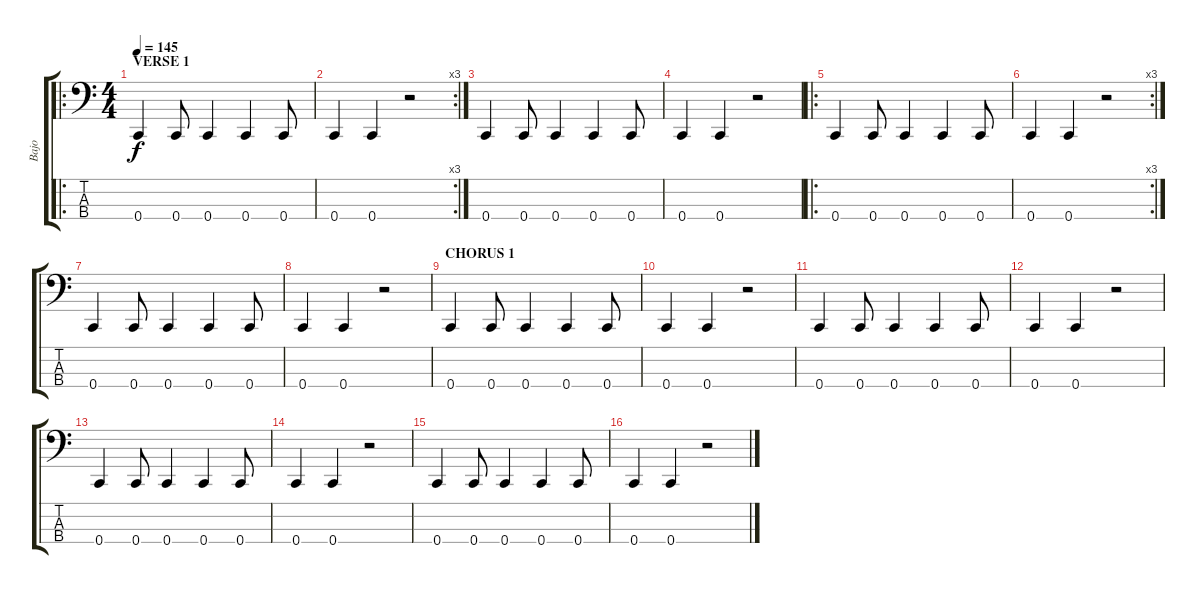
\track ("Bajo" "Bajo") {instrument electricbassfinger}
\staff {score tabs}
\tuning (Eb2 Bb1 F1 C1) {hide}
\ro
\ts (4 4)
\section ("" "VERSE 1")
\tempo 145
\clef f4
\ks c
0.4.4{dy f} 0.4.8 0.4.4 0.4.4 0.4.8 |
\rc 3
0.4.4 0.4.4 r.2 |
0.4.4 0.4.8 0.4.4 0.4.4 0.4.8 |
0.4.4 0.4.4 r.2 |
\ro
0.4.4 0.4.8 0.4.4 0.4.4 0.4.8 |
\rc 3
0.4.4 0.4.4 r.2 |
0.4.4 0.4.8 0.4.4 0.4.4 0.4.8 |
0.4.4 0.4.4 r.2 |
\section ("" "CHORUS 1")
0.4.4 0.4.8 0.4.4 0.4.4 0.4.8 |
0.4.4 0.4.4 r.2 |
0.4.4 0.4.8 0.4.4 0.4.4 0.4.8 |
0.4.4 0.4.4 r.2 |
0.4.4 0.4.8 0.4.4 0.4.4 0.4.8 |
0.4.4 0.4.4 r.2 |
0.4.4 0.4.8 0.4.4 0.4.4 0.4.8 |
0.4.4 0.4.4 r.2
